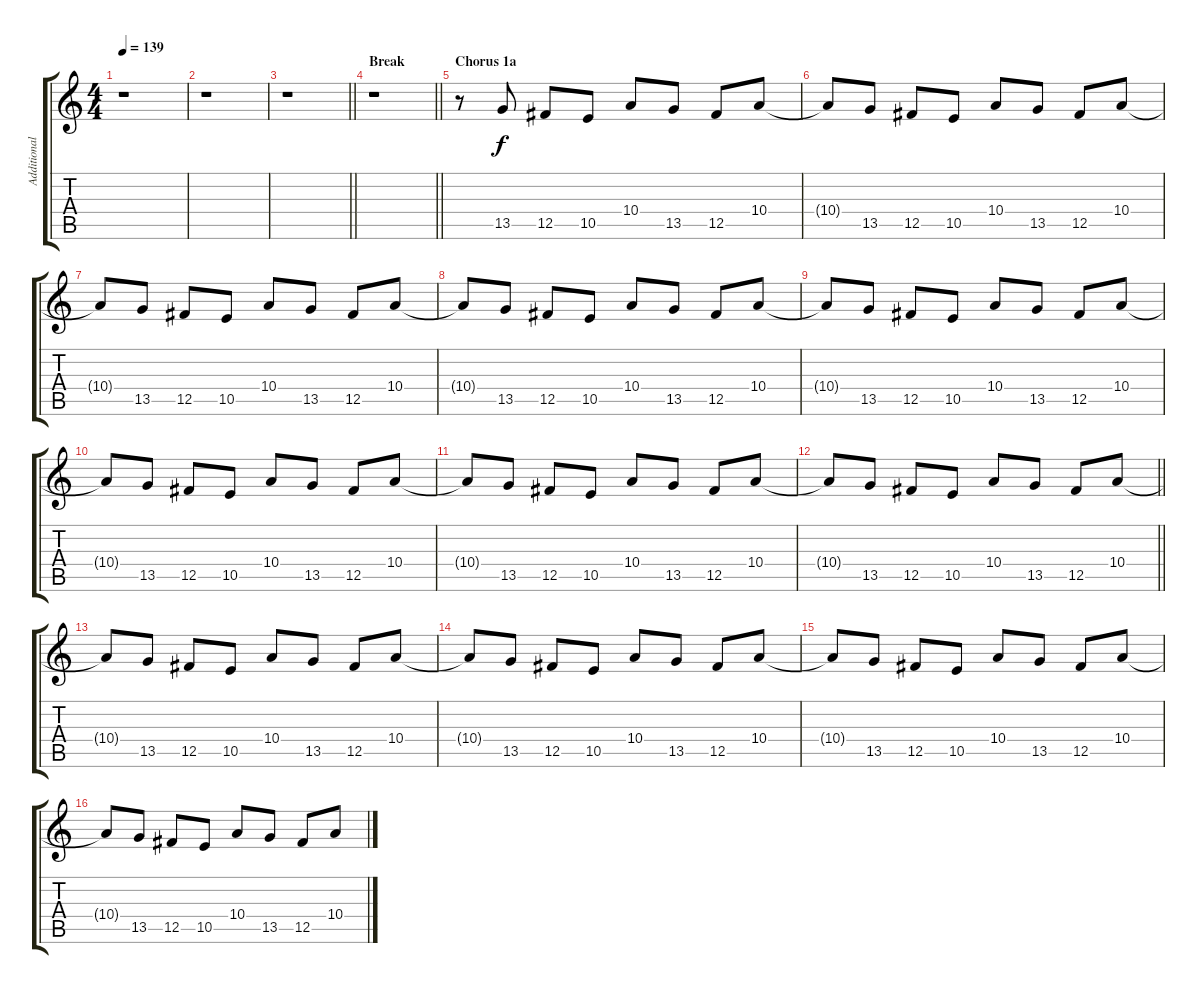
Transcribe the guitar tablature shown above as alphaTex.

\track ("Additional Guitar" "Additional") {instrument distortionguitar}
\staff {score tabs}
\tuning (Db4 Ab3 E3 B2 Gb2 B1) {hide}
\ts (4 4)
\tempo 139
\clef g2
\ks c
r.1{dy f} |
r.1 |
\barLineRight lightlight
r.1 |
\section ("" "Break")
\barLineRight lightlight
r.1 |
\section ("" "Chorus 1a")
r.8 13.5.8 12.5.8 10.5.8 10.4.8 13.5.8 12.5.8 10.4.8 |
10.4{t}.8 13.5.8 12.5.8 10.5.8 10.4.8 13.5.8 12.5.8 10.4.8 |
10.4{t}.8 13.5.8 12.5.8 10.5.8 10.4.8 13.5.8 12.5.8 10.4.8 |
10.4{t}.8 13.5.8 12.5.8 10.5.8 10.4.8 13.5.8 12.5.8 10.4.8 |
10.4{t}.8 13.5.8 12.5.8 10.5.8 10.4.8 13.5.8 12.5.8 10.4.8 |
10.4{t}.8 13.5.8 12.5.8 10.5.8 10.4.8 13.5.8 12.5.8 10.4.8 |
10.4{t}.8 13.5.8 12.5.8 10.5.8 10.4.8 13.5.8 12.5.8 10.4.8 |
\barLineRight lightlight
10.4{t}.8 13.5.8 12.5.8 10.5.8 10.4.8 13.5.8 12.5.8 10.4.8 |
10.4{t}.8 13.5.8 12.5.8 10.5.8 10.4.8 13.5.8 12.5.8 10.4.8 |
10.4{t}.8 13.5.8 12.5.8 10.5.8 10.4.8 13.5.8 12.5.8 10.4.8 |
10.4{t}.8 13.5.8 12.5.8 10.5.8 10.4.8 13.5.8 12.5.8 10.4.8 |
10.4{t}.8 13.5.8 12.5.8 10.5.8 10.4.8 13.5.8 12.5.8 10.4.8
